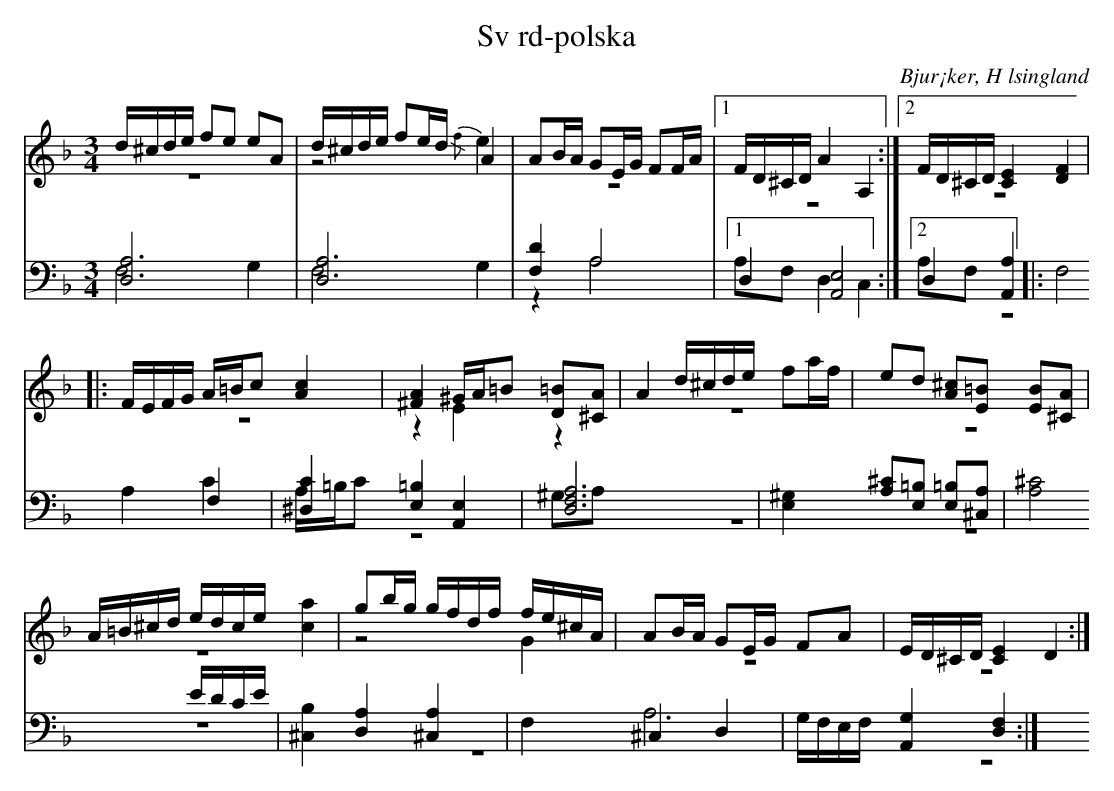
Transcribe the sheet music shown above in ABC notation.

X:1
T: Sv rd-polska
O: Bjur¡ker, H lsingland
M: 3/4
L: 1/8
K: Dm
V:1
V:2 merge
V:3
V:4 merge
V:1
d/^c/d/e/ fe eA|d/^c/d/e/ fe/d/ A2|AB/A/ GE/G/ FF/A/|1 F/D/^C/D/ A2 A,2:|2 F/D/^C/D/ [C2E2] [D2F2]|
|:F/E/F/G/ A/=B/c [A2c2]|[^F2A2] ^G/A/=B [D=B][^CA]|A2 d/^c/d/e/ fa/f/|ed [A^c][E=B] [EB][^CA]|
A/=B/^c/d/ e/d/c/e/ [c2a2]|gb/g/ g/f/d/f/ f/e/^c/A/|AB/A/ GE/G/ FA|E/D/^C/D/ [C2E2] D2:|
V:2
z6|z4 {/f}e2|z6|1 z6:|2 z6|
|:z6|z2 E2 z2|z6|z6|
z6|z4 G2|z6|z6:|
V:3 clef=bass
[D,6A,6]|[D,6A,6]|[F,2D2] A,4|1 D,2 [A,,4E,4]:|2 D,2 [A,,2A,2]
|:F,4 F,2|[^D,2C2] [E,2=B,2] [A,,2E,2]|[D,6F,6A,6]|[E,2^G,2] [A,^C][E,=B,] [E,=B,][^C,A,]|
[A,4^C4] E/D/C/E/|[^C,2B,2]  [D,2A,2] [A,2^C,2]|F,2 ^C,2 D,2|G,/F,/E,/F,/ [A,,2G,2] [D,2F,2]:|
V:4 clef=bass
F,4 G,2|F,4 G,2|z2 A,4|1 A,F, D,2 C,2:|2 A,F,  z4|
|:A,2 C2 A,/=B,/C|z4 ^G,A,|z6|z6|
z6|z6|A,6|z6:|
